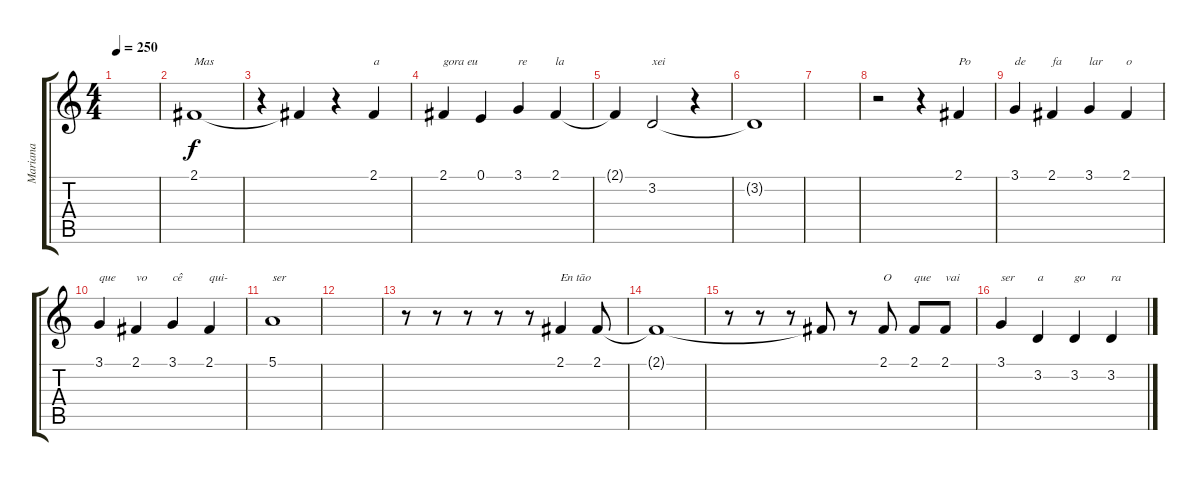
\track ("Mariana" "Mariana") {instrument tenorsax}
\staff {score tabs}
\tuning (E4 B3 G3 D3 A2 E2) {hide}
\ts (4 4)
\tempo 250
\clef g2
\ks c
|
2.1.1{txt "Mas"} |
r.4 2.1{t}.4 r.4 2.1.4{txt "a"} |
2.1.4{txt "gora eu"} 0.1.4 3.1.4{txt "re"} 2.1.4{txt "la"} |
2.1{t}.4 3.2.2{txt "xei"} r.4 |
3.2{t}.1 |
|
r.2 r.4 2.1.4{txt "Po"} |
3.1.4{txt "de"} 2.1.4{txt "fa"} 3.1.4{txt "lar"} 2.1.4{txt "o"} |
3.1.4{txt "que"} 2.1.4{txt "vo"} 3.1.4{txt "cê"} 2.1.4{txt "qui-"} |
5.1.1{txt "ser"} |
|
r.8 r.8 r.8 r.8 r.8 2.1.4{txt "En tão"} 2.1.8 |
2.1{t}.1 |
r.8 r.8 r.8 2.1{t}.8 r.8 2.1.8{txt "O"} 2.1.8{txt "que"} 2.1.8{txt "vai"} |
3.1.4{txt "ser"} 3.2.4{txt "a"} 3.2.4{txt "go"} 3.2.4{txt "ra"}
